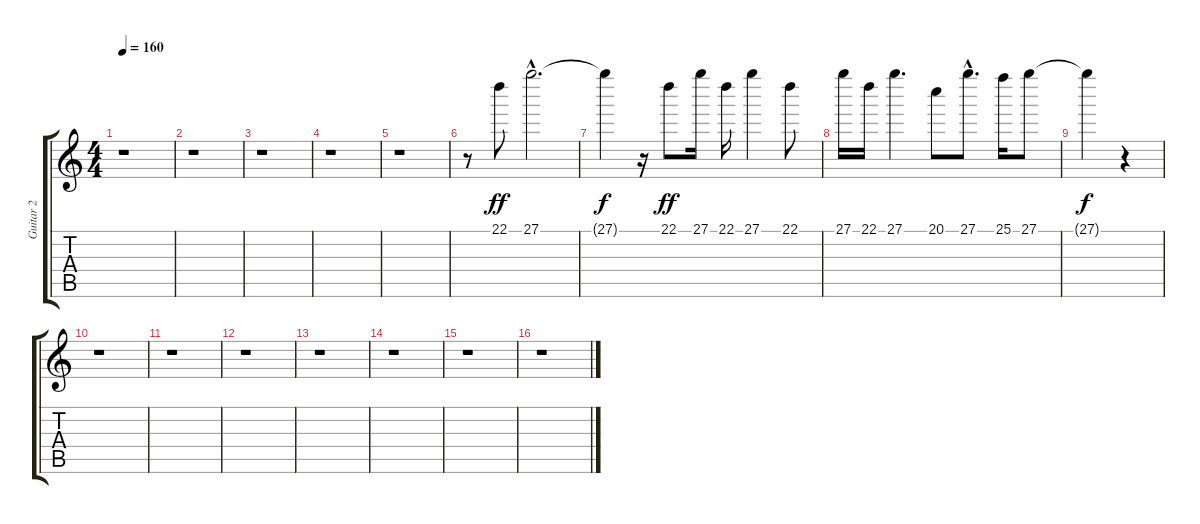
\track ("Guitar 2" "Guitar 2") {instrument distortionguitar}
\staff {score tabs}
\tuning (E4 B3 G3 D3 A2 E2) {hide}
\ts (4 4)
\tempo 160
\clef g2
\ks c
r.1{dy ff} |
r.1 |
r.1 |
r.1 |
r.1 |
r.8 22.1.8 27.1{hac}.2{d} |
27.1{t}.4{dy f} r.16 22.1.8{dy ff} 27.1.16 22.1.16 27.1.4 22.1.8 |
27.1.16 22.1.16 27.1.4{d} 20.1.8 27.1{hac}.8{d} 25.1.16 27.1.8 |
27.1{t}.4{dy f} r.4 |
r.1 |
r.1 |
r.1 |
r.1 |
r.1 |
r.1 |
r.1
